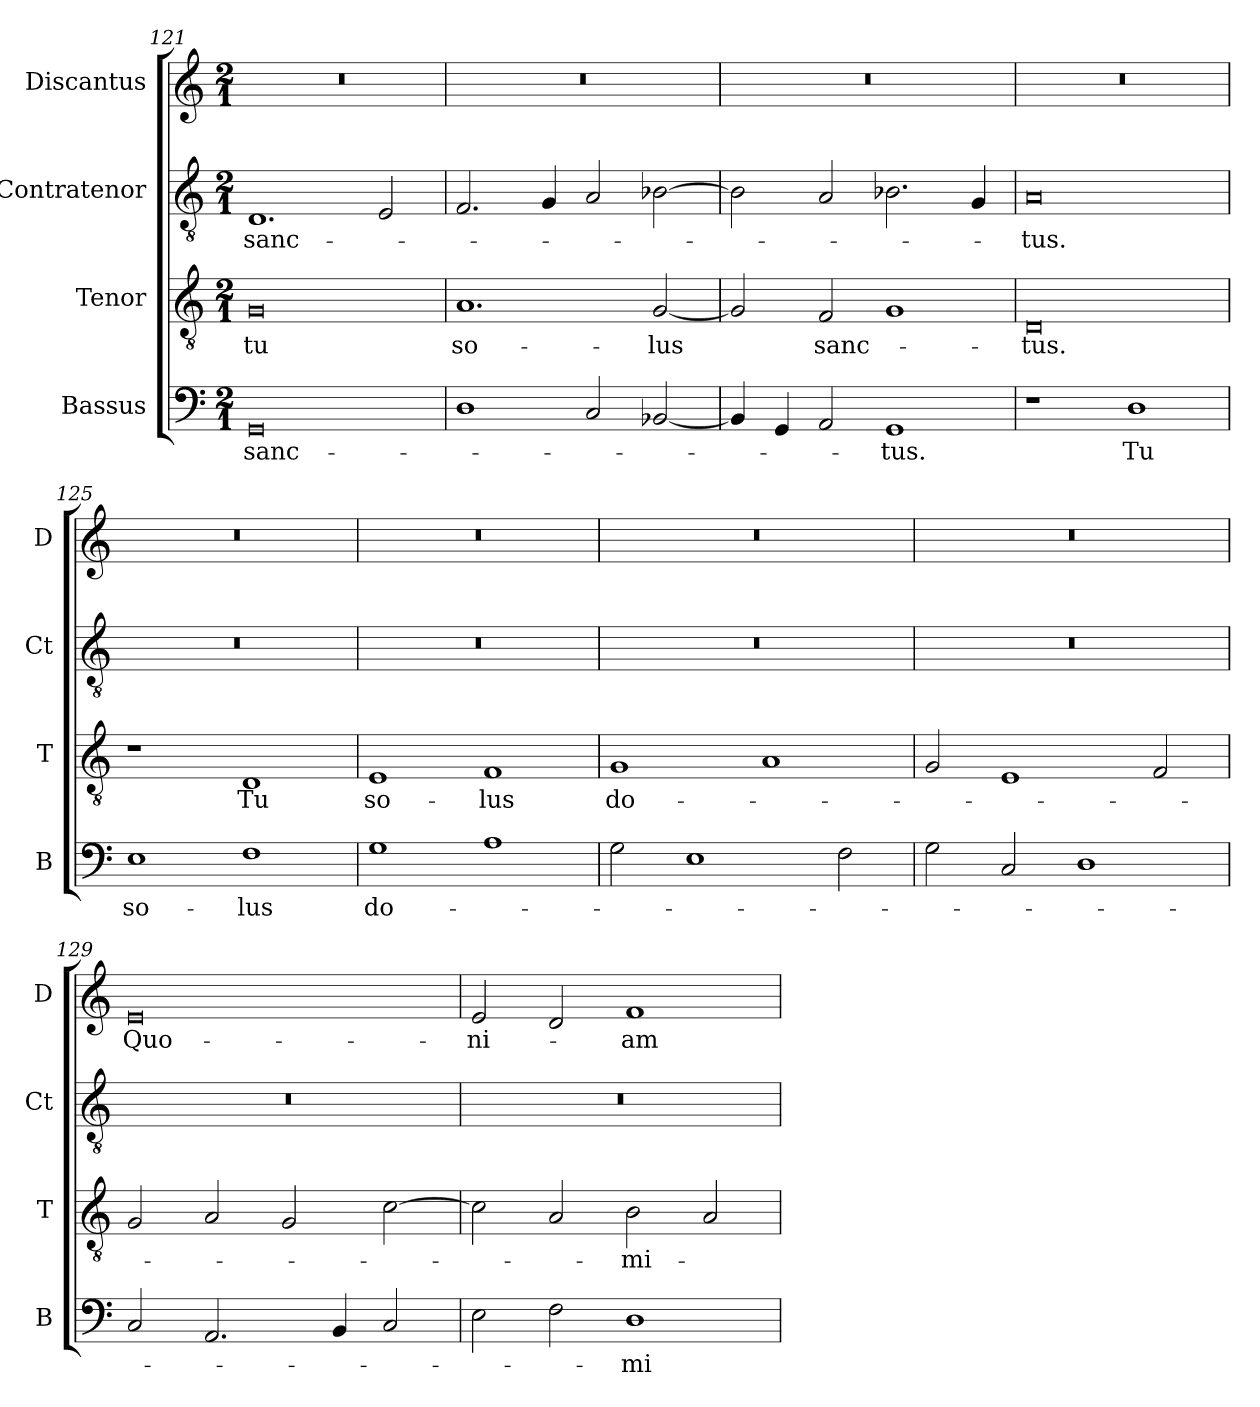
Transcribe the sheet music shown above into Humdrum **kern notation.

**kern	**text	**kern	**text	**kern	**text	**kern	**text
*part4	*part4	*part3	*part3	*part2	*part2	*part1	*part1
*staff4	*staff4	*staff3	*staff3	*staff2	*staff2	*staff1	*staff1
*I"Bassus	*	*I"Tenor	*	*I"Contratenor	*	*I"Discantus	*
*I'B	*	*I'T	*	*I'Ct	*	*I'D	*
*clefF4	*	*clefGv2	*	*clefGv2	*	*clefG2	*
*k[]	*	*k[]	*	*k[]	*	*k[]	*
*M2/1	*	*M2/1	*	*M2/1	*	*M2/1	*
=121	=121	=121	=121	=121	=121	=121	=121
0GG	sanc-	0G	tu	1.D	sanc-	0r	.
.	.	.	.	2E/	.	.	.
=122	=122	=122	=122	=122	=122	=122	=122
1D	.	1.A	so-	2.F/	.	0r	.
.	.	.	.	4G/	.	.	.
2C/	.	.	.	2A/	.	.	.
[2BB-X/	.	[2G/	-lus	[2B-X\	.	.	.
=123	=123	=123	=123	=123	=123	=123	=123
4BB-/]	.	2G/]	.	2B-\]	.	0r	.
4GG/	.	.	.	.	.	.	.
2AA/	.	2F/	sanc-	2A/	.	.	.
1GG	-tus.	1G	.	2.B-X\	.	.	.
.	.	.	.	4G/	.	.	.
=124	=124	=124	=124	=124	=124	=124	=124
1r	.	0D	-tus.	0A	-tus.	0r	.
1D	Tu	.	.	.	.	.	.
=125	=125	=125	=125	=125	=125	=125	=125
1E	so-	1r	.	0r	.	0r	.
1F	-lus	1D	Tu	.	.	.	.
=126	=126	=126	=126	=126	=126	=126	=126
1G	do-	1E	so-	0r	.	0r	.
1A	.	1F	-lus	.	.	.	.
=127	=127	=127	=127	=127	=127	=127	=127
2G\	.	1G	do-	0r	.	0r	.
1E	.	.	.	.	.	.	.
.	.	1A	.	.	.	.	.
2F\	.	.	.	.	.	.	.
=128	=128	=128	=128	=128	=128	=128	=128
2G\	.	2G/	.	0r	.	0r	.
2C/	.	1E	.	.	.	.	.
1D	.	.	.	.	.	.	.
.	.	2F/	.	.	.	.	.
=129	=129	=129	=129	=129	=129	=129	=129
2C/	.	2G/	.	0r	.	0e	Quo-
2.AA/	.	2A/	.	.	.	.	.
.	.	2G/	.	.	.	.	.
4BB/	.	.	.	.	.	.	.
2C/	.	[2c\	.	.	.	.	.
=130	=130	=130	=130	=130	=130	=130	=130
2E\	.	2c\]	.	0r	.	2e/	-ni-
2F\	.	2A/	.	.	.	2d/	.
1D	-mi-	2B\	-mi-	.	.	1f	-am
.	.	2A/	.	.	.	.	.
=	=	=	=	=	=	=	=
*-	*-	*-	*-	*-	*-	*-	*-
